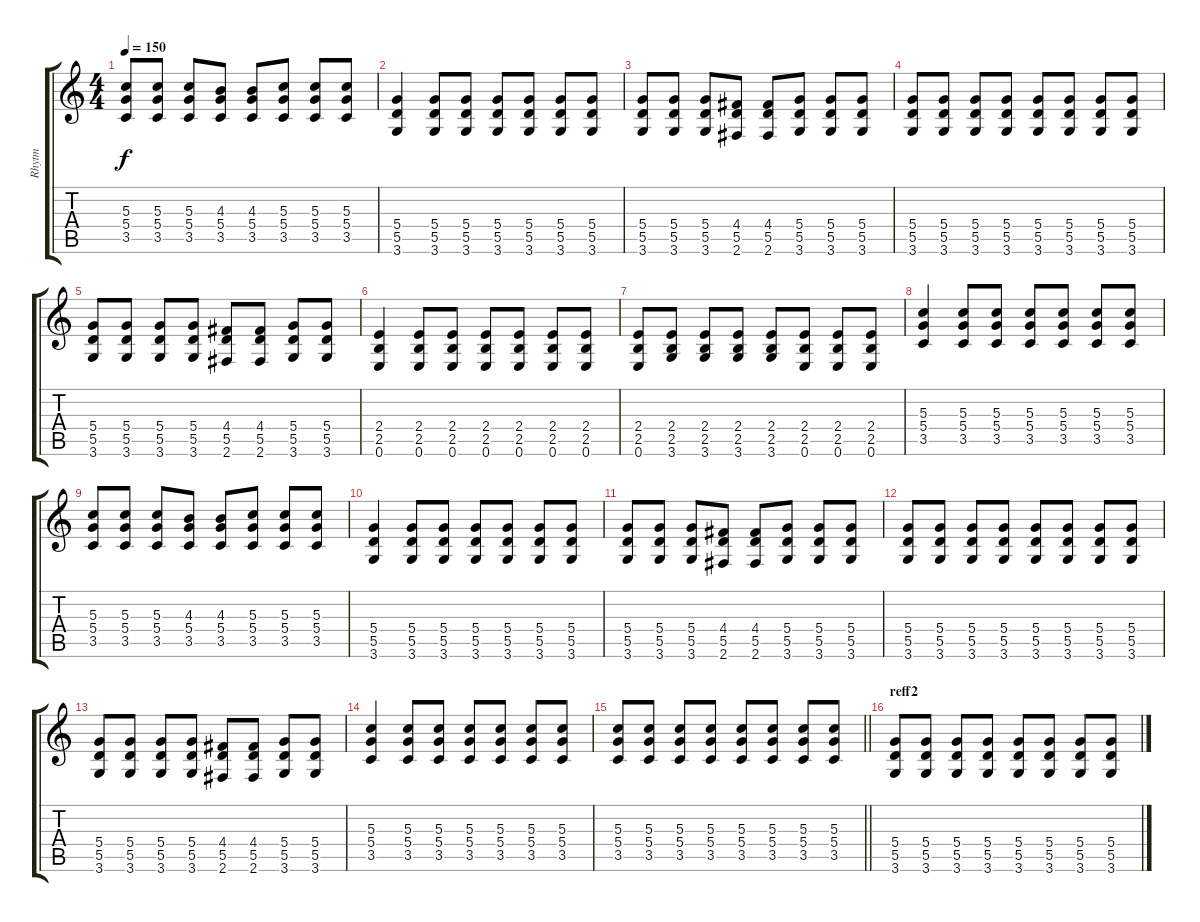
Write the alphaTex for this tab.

\track ("Rhytm" "Rhytm") {instrument acousticguitarsteel}
\staff {score tabs}
\tuning (E4 B3 G3 D3 A2 E2) {hide}
\ts (4 4)
\tempo 150
\clef g2
\ks c
(5.3 5.4 3.5).8{dy f} (5.3 5.4 3.5).8 (5.3 5.4 3.5).8 (4.3 5.4 3.5).8 (4.3 5.4 3.5).8 (5.3 5.4 3.5).8 (5.3 5.4 3.5).8 (5.3 5.4 3.5).8 |
(5.4 5.5 3.6).4 (5.4 5.5 3.6).8 (5.4 5.5 3.6).8 (5.4 5.5 3.6).8 (5.4 5.5 3.6).8 (5.4 5.5 3.6).8 (5.4 5.5 3.6).8 |
(5.4 5.5 3.6).8 (5.4 5.5 3.6).8 (5.4 5.5 3.6).8 (4.4 5.5 2.6).8 (4.4 5.5 2.6).8 (5.4 5.5 3.6).8 (5.4 5.5 3.6).8 (5.4 5.5 3.6).8 |
(5.4 5.5 3.6).8 (5.4 5.5 3.6).8 (5.4 5.5 3.6).8 (5.4 5.5 3.6).8 (5.4 5.5 3.6).8 (5.4 5.5 3.6).8 (5.4 5.5 3.6).8 (5.4 5.5 3.6).8 |
(5.4 5.5 3.6).8 (5.4 5.5 3.6).8 (5.4 5.5 3.6).8 (5.4 5.5 3.6).8 (4.4 5.5 2.6).8 (4.4 5.5 2.6).8 (5.4 5.5 3.6).8 (5.4 5.5 3.6).8 |
(2.4 2.5 0.6).4 (2.4 2.5 0.6).8 (2.4 2.5 0.6).8 (2.4 2.5 0.6).8 (2.4 2.5 0.6).8 (2.4 2.5 0.6).8 (2.4 2.5 0.6).8 |
(2.4 2.5 0.6).8 (2.4 2.5 3.6).8 (2.4 2.5 3.6).8 (2.4 2.5 3.6).8 (2.4 2.5 3.6).8 (2.4 2.5 0.6).8 (2.4 2.5 0.6).8 (2.4 2.5 0.6).8 |
(5.3 5.4 3.5).4 (5.3 5.4 3.5).8 (5.3 5.4 3.5).8 (5.3 5.4 3.5).8 (5.3 5.4 3.5).8 (5.3 5.4 3.5).8 (5.3 5.4 3.5).8 |
(5.3 5.4 3.5).8 (5.3 5.4 3.5).8 (5.3 5.4 3.5).8 (4.3 5.4 3.5).8 (4.3 5.4 3.5).8 (5.3 5.4 3.5).8 (5.3 5.4 3.5).8 (5.3 5.4 3.5).8 |
(5.4 5.5 3.6).4 (5.4 5.5 3.6).8 (5.4 5.5 3.6).8 (5.4 5.5 3.6).8 (5.4 5.5 3.6).8 (5.4 5.5 3.6).8 (5.4 5.5 3.6).8 |
(5.4 5.5 3.6).8 (5.4 5.5 3.6).8 (5.4 5.5 3.6).8 (4.4 5.5 2.6).8 (4.4 5.5 2.6).8 (5.4 5.5 3.6).8 (5.4 5.5 3.6).8 (5.4 5.5 3.6).8 |
(5.4 5.5 3.6).8 (5.4 5.5 3.6).8 (5.4 5.5 3.6).8 (5.4 5.5 3.6).8 (5.4 5.5 3.6).8 (5.4 5.5 3.6).8 (5.4 5.5 3.6).8 (5.4 5.5 3.6).8 |
(5.4 5.5 3.6).8 (5.4 5.5 3.6).8 (5.4 5.5 3.6).8 (5.4 5.5 3.6).8 (4.4 5.5 2.6).8 (4.4 5.5 2.6).8 (5.4 5.5 3.6).8 (5.4 5.5 3.6).8 |
(5.3 5.4 3.5).4 (5.3 5.4 3.5).8 (5.3 5.4 3.5).8 (5.3 5.4 3.5).8 (5.3 5.4 3.5).8 (5.3 5.4 3.5).8 (5.3 5.4 3.5).8 |
\barLineRight lightlight
(5.3 5.4 3.5).8 (5.3 5.4 3.5).8 (5.3 5.4 3.5).8 (5.3 5.4 3.5).8 (5.3 5.4 3.5).8 (5.3 5.4 3.5).8 (5.3 5.4 3.5).8 (5.3 5.4 3.5).8 |
\section ("" "reff2")
(5.4 5.5 3.6).8 (5.4 5.5 3.6).8 (5.4 5.5 3.6).8 (5.4 5.5 3.6).8 (5.4 5.5 3.6).8 (5.4 5.5 3.6).8 (5.4 5.5 3.6).8 (5.4 5.5 3.6).8
